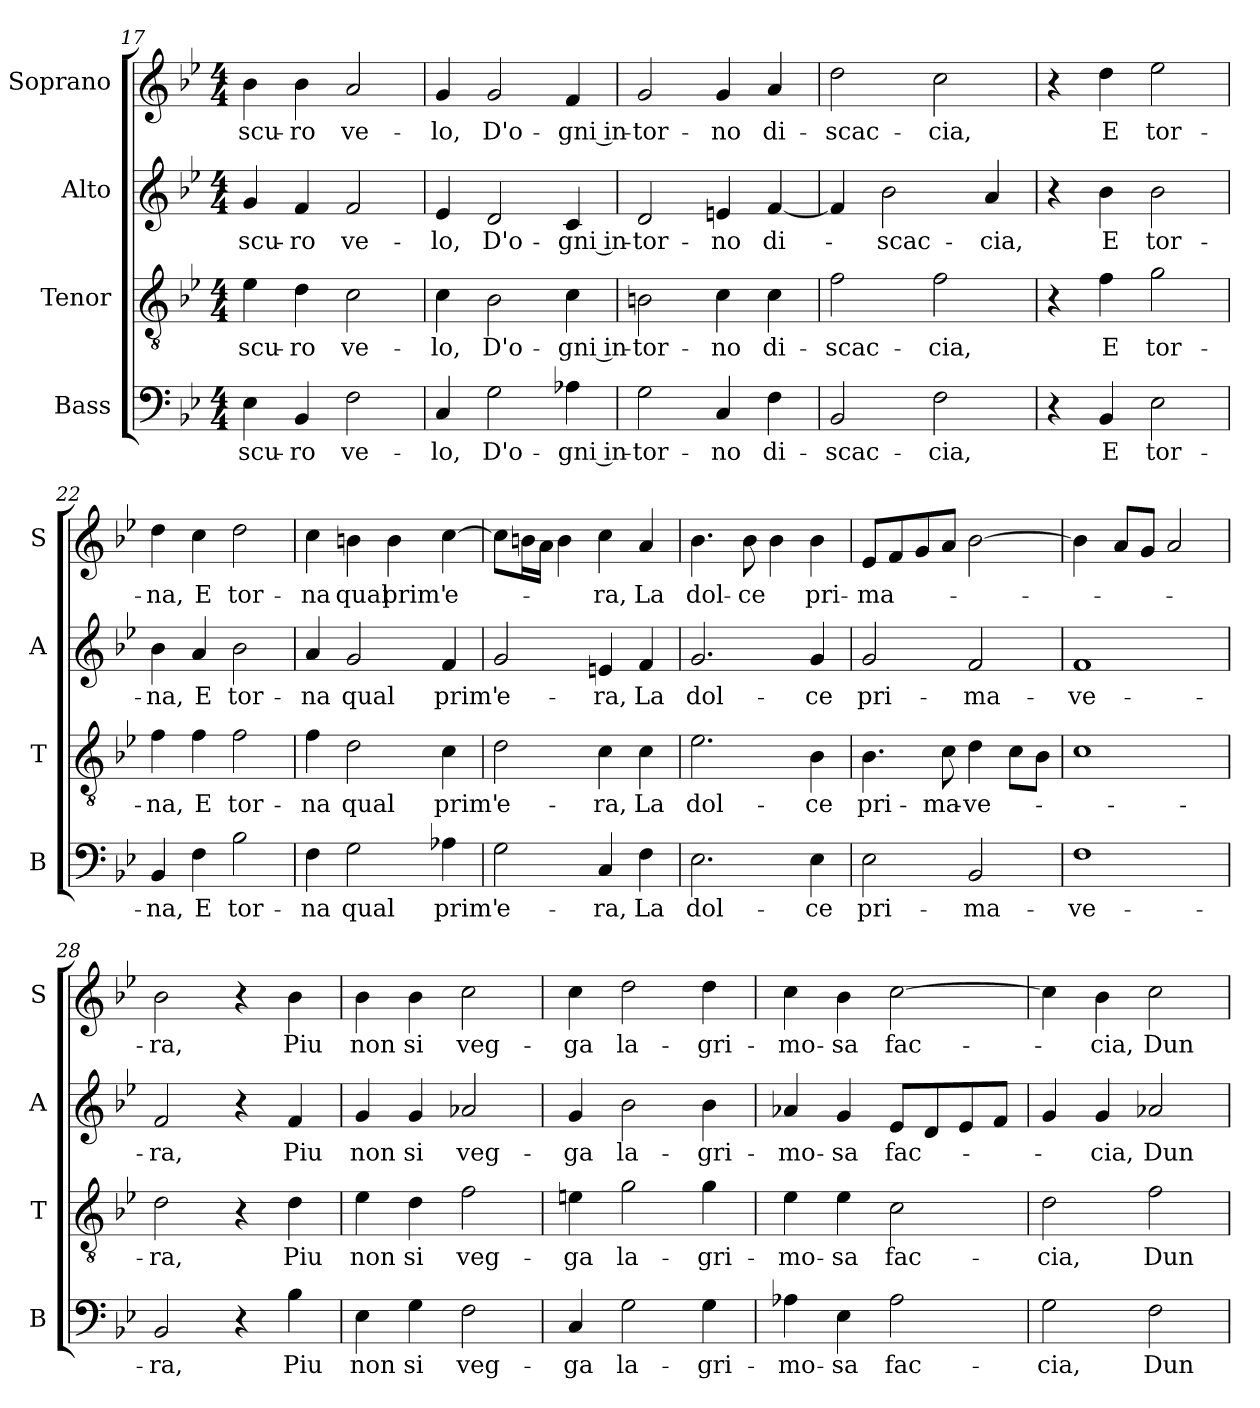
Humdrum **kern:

**kern	**text	**kern	**text	**kern	**text	**kern	**text
*part4	*part4	*part3	*part3	*part2	*part2	*part1	*part1
*staff4	*staff4	*staff3	*staff3	*staff2	*staff2	*staff1	*staff1
*I"Bass	*	*I"Tenor	*	*I"Alto	*	*I"Soprano	*
*I'B	*	*I'T	*	*I'A	*	*I'S	*
*clefF4	*	*clefGv2	*	*clefG2	*	*clefG2	*
*k[b-e-]	*	*k[b-e-]	*	*k[b-e-]	*	*k[b-e-]	*
*B-:	*	*B-:	*	*B-:	*	*B-:	*
*M4/4	*	*M4/4	*	*M4/4	*	*M4/4	*
=17	=17	=17	=17	=17	=17	=17	=17
!	!LO:LY:b	!	!LO:LY:b	!	!LO:LY:b	!	!LO:LY:b
4E-\	-scu-	4e-\	-scu-	4g/	-scu-	4b-\	-scu-
!	!LO:LY:b	!	!LO:LY:b	!	!LO:LY:b	!	!LO:LY:b
4BB-/	-ro	4d\	-ro	4f/	-ro	4b-\	-ro
!	!LO:LY:b	!	!LO:LY:b	!	!LO:LY:b	!	!LO:LY:b
2F\	ve-	2c\	ve-	2f/	ve-	2a/	ve-
=18	=18	=18	=18	=18	=18	=18	=18
!	!LO:LY:b	!	!LO:LY:b	!	!LO:LY:b	!	!LO:LY:b
4C/	-lo,	4c\	-lo,	4e-/	-lo,	4g/	-lo,
!	!LO:LY:b	!	!LO:LY:b	!	!LO:LY:b	!	!LO:LY:b
2G\	D'o-	2B-\	D'o-	2d/	D'o-	2g/	D'o-
!	!LO:LY:b	!	!LO:LY:b	!	!LO:LY:b	!	!LO:LY:b
4A-X\	-gni in-	4c\	-gni in-	4c/	-gni in-	4f/	-gni in-
=19	=19	=19	=19	=19	=19	=19	=19
!	!LO:LY:b	!	!LO:LY:b	!	!LO:LY:b	!	!LO:LY:b
2G\	-tor-	2Bn\	-tor-	2d/	-tor-	2g/	-tor-
!	!LO:LY:b	!	!LO:LY:b	!	!LO:LY:b	!	!LO:LY:b
4C/	-no	4c\	-no	4en/	-no	4g/	-no
!	!LO:LY:b	!	!LO:LY:b	!	!LO:LY:b	!	!LO:LY:b
4F\	di-	4c\	di-	[4f/	di-	4a/	di-
=20	=20	=20	=20	=20	=20	=20	=20
!	!LO:LY:b	!	!LO:LY:b	!	!	!	!LO:LY:b
2BB-/	-scac-	2f\	-scac-	4f/]	.	2dd\	-scac-
!	!	!	!	!	!LO:LY:b	!	!
.	.	.	.	2b-\	-scac-	.	.
!	!LO:LY:b	!	!LO:LY:b	!	!	!	!LO:LY:b
2F\	-cia,	2f\	-cia,	.	.	2cc\	-cia,
!	!	!	!	!	!LO:LY:b	!	!
.	.	.	.	4a/	-cia,	.	.
!!LO:LB:g=z
=21	=21	=21	=21	=21	=21	=21	=21
4r	.	4r	.	4r	.	4r	.
!	!LO:LY:b	!	!LO:LY:b	!	!LO:LY:b	!	!LO:LY:b
4BB-/	E	4f\	E	4b-\	E	4dd\	E
!	!LO:LY:b	!	!LO:LY:b	!	!LO:LY:b	!	!LO:LY:b
2E-\	tor-	2g\	tor-	2b-\	tor-	2ee-\	tor-
=22	=22	=22	=22	=22	=22	=22	=22
!	!LO:LY:b	!	!LO:LY:b	!	!LO:LY:b	!	!LO:LY:b
4BB-/	-na,	4f\	-na,	4b-\	-na,	4dd\	-na,
!	!LO:LY:b	!	!LO:LY:b	!	!LO:LY:b	!	!LO:LY:b
4F\	E	4f\	E	4a/	E	4cc\	E
!	!LO:LY:b	!	!LO:LY:b	!	!LO:LY:b	!	!LO:LY:b
2B-\	tor-	2f\	tor-	2b-\	tor-	2dd\	tor-
=23	=23	=23	=23	=23	=23	=23	=23
!	!LO:LY:b	!	!LO:LY:b	!	!LO:LY:b	!	!LO:LY:b
4F\	-na	4f\	-na	4a/	-na	4cc\	-na
!	!LO:LY:b	!	!LO:LY:b	!	!LO:LY:b	!	!LO:LY:b
2G\	qual	2d\	qual	2g/	qual	4bn\	qual
!	!	!	!	!	!	!	!LO:LY:b
.	.	.	.	.	.	4b\	prim'
!	!LO:LY:b	!	!LO:LY:b	!	!LO:LY:b	!	!LO:LY:b
4A-X\	prim'	4c\	prim'	4f/	prim'	[4cc\	e-
=24	=24	=24	=24	=24	=24	=24	=24
!	!LO:LY:b	!	!LO:LY:b	!	!LO:LY:b	!	!
2G\	e-	2d\	e-	2g/	e-	8cc\L]	.
.	.	.	.	.	.	16bn\L	.
.	.	.	.	.	.	16a\JJ	.
.	.	.	.	.	.	4b\	.
!	!LO:LY:b	!	!LO:LY:b	!	!LO:LY:b	!	!LO:LY:b
4C/	-ra,	4c\	-ra,	4en/	-ra,	4cc\	-ra,
!	!LO:LY:b	!	!LO:LY:b	!	!LO:LY:b	!	!LO:LY:b
4F\	La	4c\	La	4f/	La	4a/	La
=25	=25	=25	=25	=25	=25	=25	=25
!	!LO:LY:b	!	!LO:LY:b	!	!LO:LY:b	!	!LO:LY:b
2.E-\	dol-	2.e-\	dol-	2.g/	dol-	4.b-\	dol-
!	!	!	!	!	!	!	!LO:LY:b
.	.	.	.	.	.	8b-\	-ce
.	.	.	.	.	.	4b-\	.
!	!LO:LY:b	!	!LO:LY:b	!	!LO:LY:b	!	!LO:LY:b
4E-\	-ce	4B-\	-ce	4g/	-ce	4b-\	pri-
=26	=26	=26	=26	=26	=26	=26	=26
!	!LO:LY:b	!	!LO:LY:b	!	!LO:LY:b	!	!LO:LY:b
2E-\	pri-	4.B-\	pri-	2g/	pri-	8e-/L	-ma-
.	.	.	.	.	.	8f/	.
.	.	.	.	.	.	8g/	.
!	!	!	!LO:LY:b	!	!	!	!
.	.	8c\	-ma-	.	.	8a/J	.
!	!LO:LY:b	!	!LO:LY:b	!	!LO:LY:b	!	!
2BB-/	-ma-	4d\	-ve-	2f/	-ma-	[2b-\	.
.	.	8c\L	.	.	.	.	.
.	.	8B-\J	.	.	.	.	.
!!LO:LB:g=z
=27	=27	=27	=27	=27	=27	=27	=27
!	!LO:LY:b	!	!	!	!LO:LY:b	!	!
1F	-ve-	1c	.	1f	-ve-	4b-\]	.
.	.	.	.	.	.	8a/L	.
.	.	.	.	.	.	8g/J	.
.	.	.	.	.	.	2a/	.
=28	=28	=28	=28	=28	=28	=28	=28
!	!LO:LY:b	!	!LO:LY:b	!	!LO:LY:b	!	!LO:LY:b
2BB-/	-ra,	2d\	-ra,	2f/	-ra,	2b-\	-ra,
4r	.	4r	.	4r	.	4r	.
!	!LO:LY:b	!	!LO:LY:b	!	!LO:LY:b	!	!LO:LY:b
4B-\	Piu	4d\	Piu	4f/	Piu	4b-\	Piu
=29	=29	=29	=29	=29	=29	=29	=29
!	!LO:LY:b	!	!LO:LY:b	!	!LO:LY:b	!	!LO:LY:b
4E-\	non	4e-\	non	4g/	non	4b-\	non
!	!LO:LY:b	!	!LO:LY:b	!	!LO:LY:b	!	!LO:LY:b
4G\	si	4d\	si	4g/	si	4b-\	si
!	!LO:LY:b	!	!LO:LY:b	!	!LO:LY:b	!	!LO:LY:b
2F\	veg-	2f\	veg-	2a-X/	veg-	2cc\	veg-
=30	=30	=30	=30	=30	=30	=30	=30
!	!LO:LY:b	!	!LO:LY:b	!	!LO:LY:b	!	!LO:LY:b
4C/	-ga	4en\	-ga	4g/	-ga	4cc\	-ga
!	!LO:LY:b	!	!LO:LY:b	!	!LO:LY:b	!	!LO:LY:b
2G\	la-	2g\	la-	2b-\	la-	2dd\	la-
!	!LO:LY:b	!	!LO:LY:b	!	!LO:LY:b	!	!LO:LY:b
4G\	-gri-	4g\	-gri-	4b-\	-gri-	4dd\	-gri-
=31	=31	=31	=31	=31	=31	=31	=31
!	!LO:LY:b	!	!LO:LY:b	!	!LO:LY:b	!	!LO:LY:b
4A-X\	-mo-	4e-\	-mo-	4a-X/	-mo-	4cc\	-mo-
!	!LO:LY:b	!	!LO:LY:b	!	!LO:LY:b	!	!LO:LY:b
4E-\	-sa	4e-\	-sa	4g/	-sa	4b-\	-sa
!	!LO:LY:b	!	!LO:LY:b	!	!LO:LY:b	!	!LO:LY:b
2A-\	fac-	2c\	fac-	8e-/L	fac-	[2cc\	fac-
.	.	.	.	8d/	.	.	.
.	.	.	.	8e-/	.	.	.
.	.	.	.	8f/J	.	.	.
=32	=32	=32	=32	=32	=32	=32	=32
!	!LO:LY:b	!	!LO:LY:b	!	!	!	!
2G\	-cia,	2d\	-cia,	4g/	.	4cc\]	.
!	!	!	!	!	!LO:LY:b	!	!LO:LY:b
.	.	.	.	4g/	-cia,	4b-\	-cia,
!	!LO:LY:b	!	!LO:LY:b	!	!LO:LY:b	!	!LO:LY:b
2F\	Dun-	2f\	Dun-	2a-X/	Dun-	2cc\	Dun-
=	=	=	=	=	=	=	=
*-	*-	*-	*-	*-	*-	*-	*-
